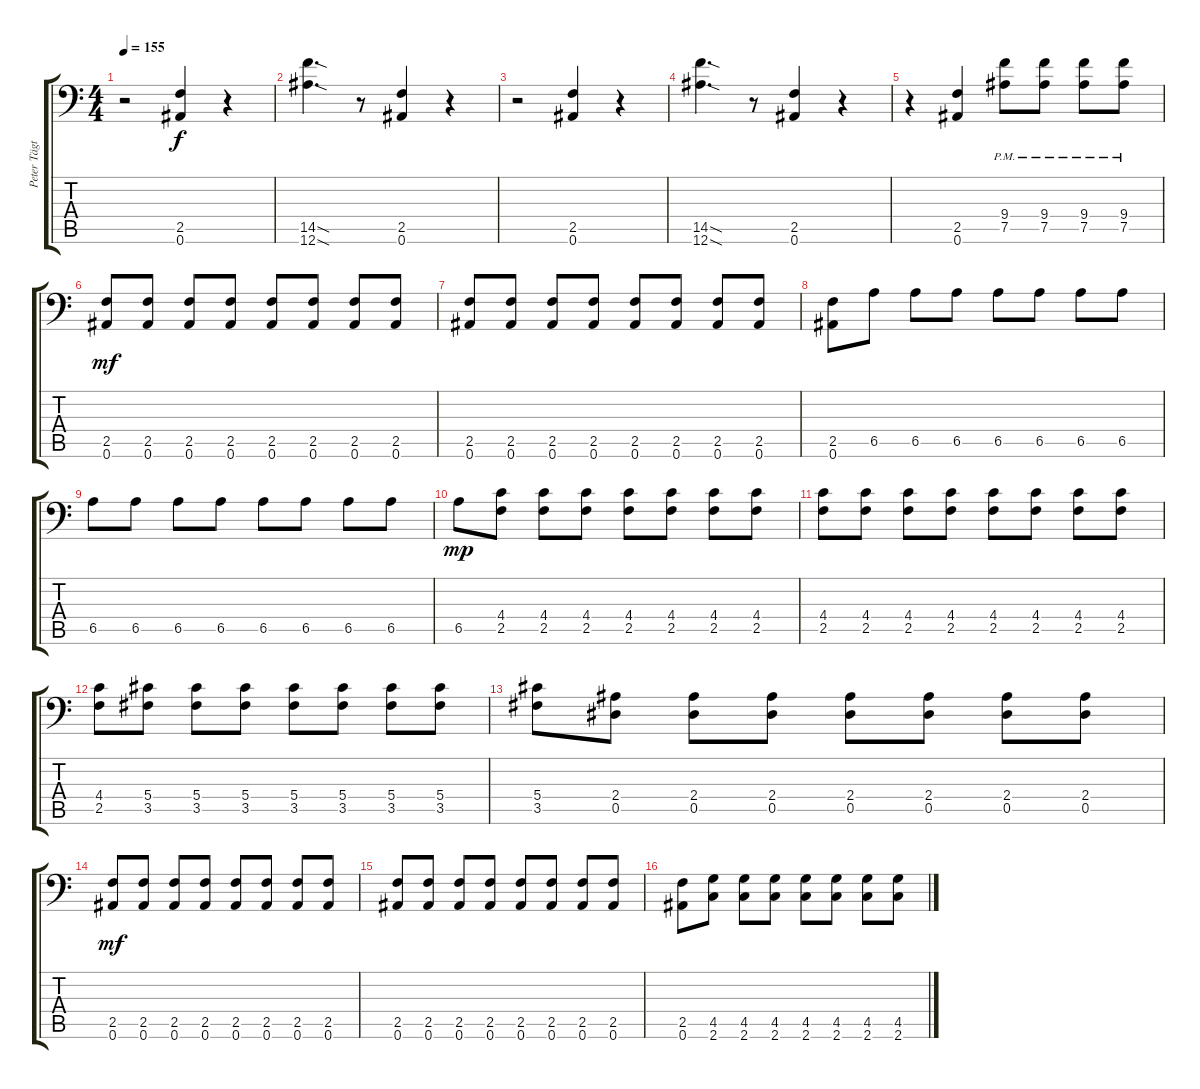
\track ("Peter Tägtgren (Rythm 1)" "Peter Tägt") {instrument distortionguitar}
\staff {score tabs}
\tuning (Bb3 F3 Db3 Ab2 Eb2 Bb1) {hide}
\ts (4 4)
\tempo 155
\clef f4
\ks c
r.2{dy f} (2.5 0.6).4 r.4 |
(14.5{sod} 12.6{sod}).4{d} r.8 (2.5 0.6).4 r.4 |
r.2 (2.5 0.6).4 r.4 |
(14.5{sod} 12.6{sod}).4{d} r.8 (2.5 0.6).4 r.4 |
r.4 (2.5 0.6).4 (9.4{pm} 7.5{pm}).8 (9.4{pm} 7.5{pm}).8 (9.4{pm} 7.5{pm}).8 (9.4{pm} 7.5{pm}).8 |
(2.5 0.6).8{dy mf} (2.5 0.6).8 (2.5 0.6).8 (2.5 0.6).8 (2.5 0.6).8 (2.5 0.6).8 (2.5 0.6).8 (2.5 0.6).8 |
(2.5 0.6).8 (2.5 0.6).8 (2.5 0.6).8 (2.5 0.6).8 (2.5 0.6).8 (2.5 0.6).8 (2.5 0.6).8 (2.5 0.6).8 |
(2.5 0.6).8 6.5.8 6.5.8 6.5.8 6.5.8 6.5.8 6.5.8 6.5.8 |
6.5.8 6.5.8 6.5.8 6.5.8 6.5.8 6.5.8 6.5.8 6.5.8 |
6.5.8{dy mp} (4.4 2.5).8 (4.4 2.5).8 (4.4 2.5).8 (4.4 2.5).8 (4.4 2.5).8 (4.4 2.5).8 (4.4 2.5).8 |
(4.4 2.5).8 (4.4 2.5).8 (4.4 2.5).8 (4.4 2.5).8 (4.4 2.5).8 (4.4 2.5).8 (4.4 2.5).8 (4.4 2.5).8 |
(4.4 2.5).8 (5.4 3.5).8 (5.4 3.5).8 (5.4 3.5).8 (5.4 3.5).8 (5.4 3.5).8 (5.4 3.5).8 (5.4 3.5).8 |
(5.4 3.5).8 (2.4 0.5).8 (2.4 0.5).8 (2.4 0.5).8 (2.4 0.5).8 (2.4 0.5).8 (2.4 0.5).8 (2.4 0.5).8 |
(2.5 0.6).8{dy mf} (2.5 0.6).8 (2.5 0.6).8 (2.5 0.6).8 (2.5 0.6).8 (2.5 0.6).8 (2.5 0.6).8 (2.5 0.6).8 |
(2.5 0.6).8 (2.5 0.6).8 (2.5 0.6).8 (2.5 0.6).8 (2.5 0.6).8 (2.5 0.6).8 (2.5 0.6).8 (2.5 0.6).8 |
(2.5 0.6).8 (4.5 2.6).8 (4.5 2.6).8 (4.5 2.6).8 (4.5 2.6).8 (4.5 2.6).8 (4.5 2.6).8 (4.5 2.6).8
